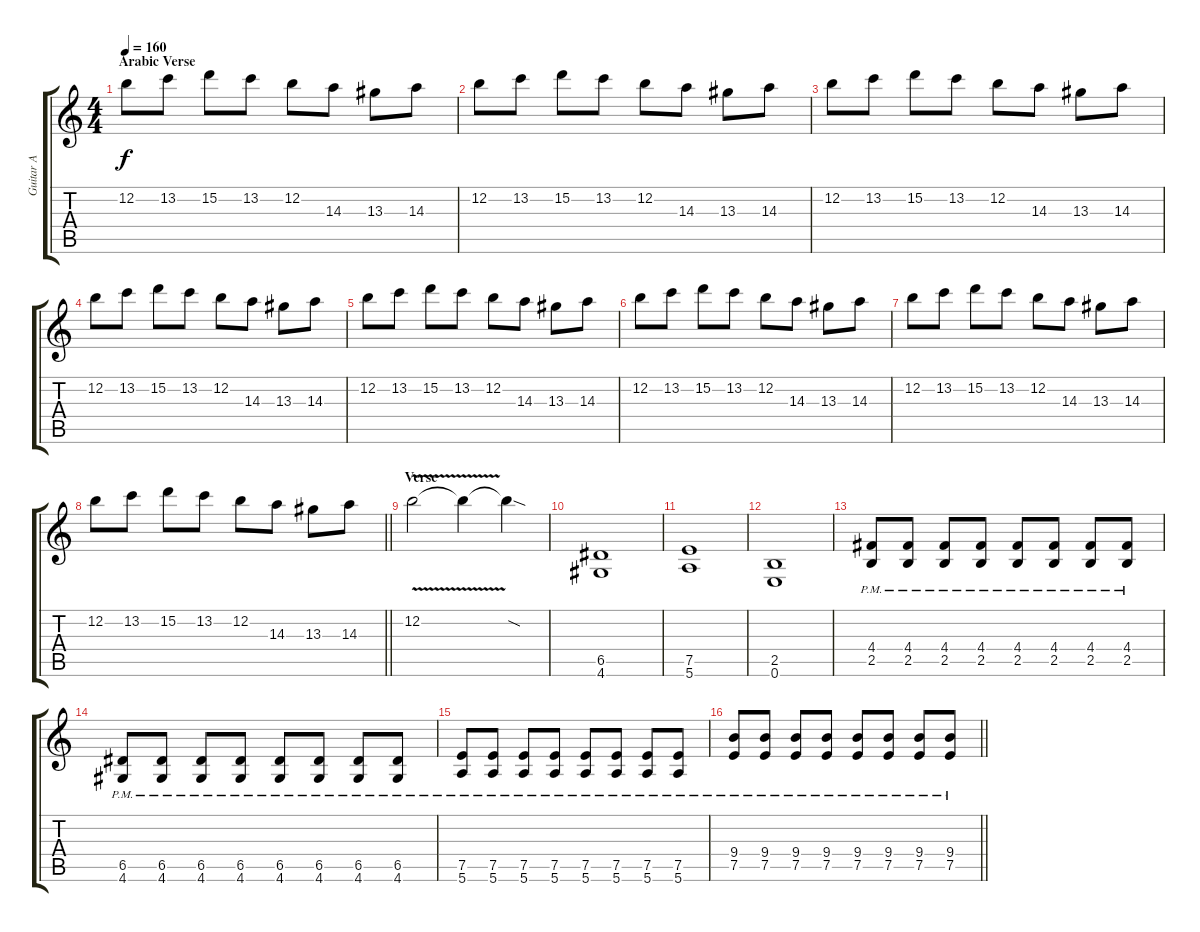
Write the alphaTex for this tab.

\track ("Guitar A" "Guitar A") {instrument distortionguitar}
\staff {score tabs}
\tuning (E4 B3 G3 D3 A2 E2) {hide}
\ts (4 4)
\section ("" "Arabic Verse")
\tempo 160
\clef g2
\ks aminor
12.2.8{dy f} 13.2.8 15.2.8 13.2.8 12.2.8 14.3.8 13.3.8 14.3.8 |
12.2.8 13.2.8 15.2.8 13.2.8 12.2.8 14.3.8 13.3.8 14.3.8 |
12.2.8 13.2.8 15.2.8 13.2.8 12.2.8 14.3.8 13.3.8 14.3.8 |
12.2.8 13.2.8 15.2.8 13.2.8 12.2.8 14.3.8 13.3.8 14.3.8 |
12.2.8 13.2.8 15.2.8 13.2.8 12.2.8 14.3.8 13.3.8 14.3.8 |
12.2.8 13.2.8 15.2.8 13.2.8 12.2.8 14.3.8 13.3.8 14.3.8 |
12.2.8 13.2.8 15.2.8 13.2.8 12.2.8 14.3.8 13.3.8 14.3.8 |
\barLineRight lightlight
12.2.8 13.2.8 15.2.8 13.2.8 12.2.8 14.3.8 13.3.8 14.3.8 |
\section ("" "Verse")
12.2{v}.2 12.2{t}.4 12.2{sod t}.4 |
(6.5 4.6).1 |
(7.5 5.6).1 |
(2.5 0.6).1 |
(4.4{pm} 2.5{pm}).8 (4.4{pm} 2.5{pm}).8 (4.4{pm} 2.5{pm}).8 (4.4{pm} 2.5{pm}).8 (4.4{pm} 2.5{pm}).8 (4.4{pm} 2.5{pm}).8 (4.4{pm} 2.5{pm}).8 (4.4{pm} 2.5{pm}).8 |
(6.5{pm} 4.6{pm}).8 (6.5{pm} 4.6{pm}).8 (6.5{pm} 4.6{pm}).8 (6.5{pm} 4.6{pm}).8 (6.5{pm} 4.6{pm}).8 (6.5{pm} 4.6{pm}).8 (6.5{pm} 4.6{pm}).8 (6.5{pm} 4.6{pm}).8 |
(7.5{pm} 5.6{pm}).8 (7.5{pm} 5.6{pm}).8 (7.5{pm} 5.6{pm}).8 (7.5{pm} 5.6{pm}).8 (7.5{pm} 5.6{pm}).8 (7.5{pm} 5.6{pm}).8 (7.5{pm} 5.6{pm}).8 (7.5{pm} 5.6{pm}).8 |
\barLineRight lightlight
(9.4{pm} 7.5{pm}).8 (9.4{pm} 7.5{pm}).8 (9.4{pm} 7.5{pm}).8 (9.4{pm} 7.5{pm}).8 (9.4{pm} 7.5{pm}).8 (9.4{pm} 7.5{pm}).8 (9.4{pm} 7.5{pm}).8 (9.4{pm} 7.5{pm}).8
